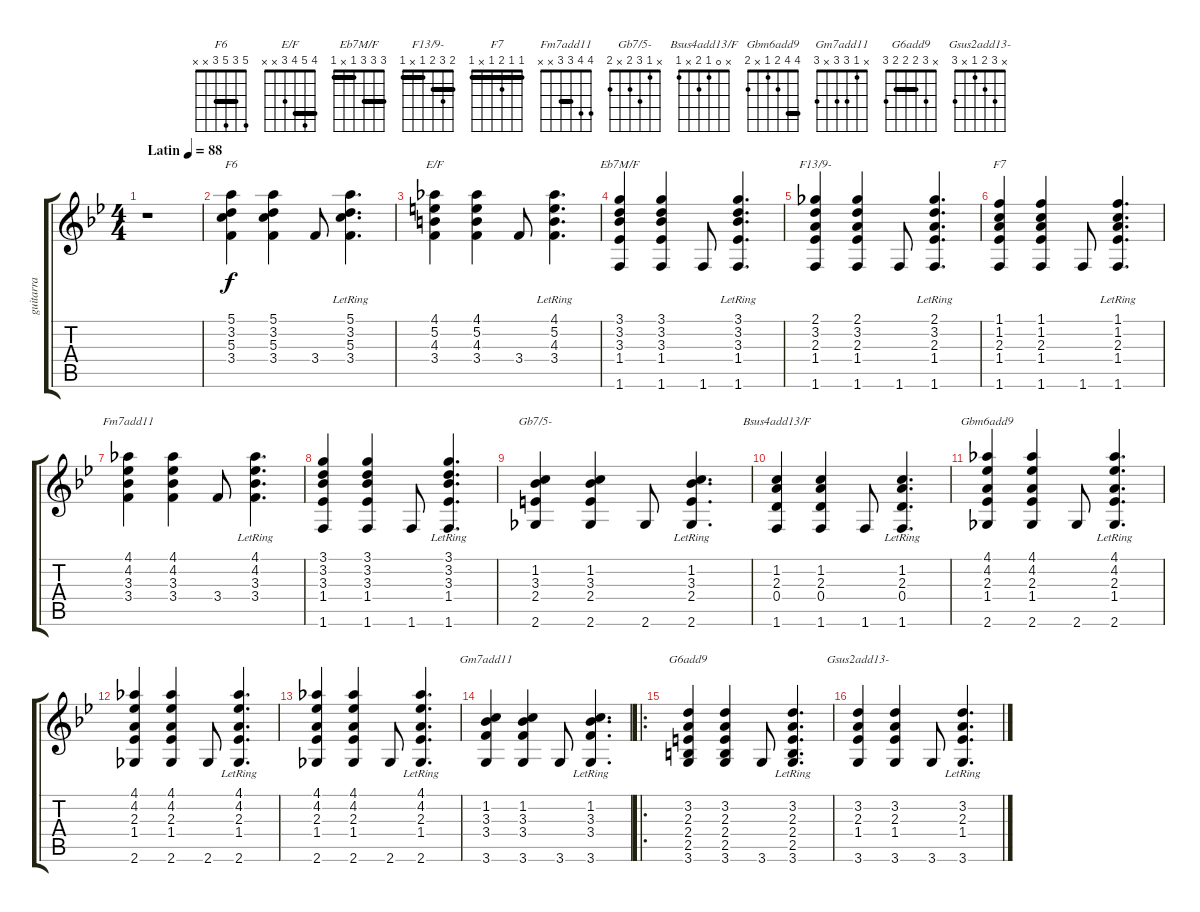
\track ("guitarra" "guitarra") {instrument acousticguitarsteel}
\staff {score tabs}
\tuning (E4 B3 G3 D3 A2 E2) {hide}
\chord ("F6" 5 3 5 3 x x) {barre 3}
\chord ("E/F" 4 5 4 3 x x) {barre 4}
\chord ("Eb7M/F" 3 3 3 1 x 1) {barre (1 3)}
\chord ("F13/9-" 2 3 2 1 x 1) {barre (1 2)}
\chord ("F7" 1 1 2 1 x 1) {barre 1}
\chord ("Fm7add11" 4 4 3 3 x x) {barre 3}
\chord ("Gb7/5-" x 1 3 2 x 2)
\chord ("Bsus4add13/F" x 0 1 2 x 1)
\chord ("Gbm6add9" 4 4 2 1 x 2) {barre 4}
\chord ("Gm7add11" x 1 3 3 x 3)
\chord ("G6add9" x 3 2 2 2 3) {barre 2}
\chord ("Gsus2add13-" x 3 2 1 x 3)
\ts (4 4)
\tempo (88 "Latin")
\clef g2
\ks bb
r.1{dy f instrument acousticguitarsteel} |
(5.1 3.2 5.3 3.4).4{ch "F6"} (5.1 3.2 5.3 3.4).4 3.4.8 (5.1{lr} 3.2{lr} 5.3{lr} 3.4{lr}).4{d} |
(4.1 5.2 4.3 3.4).4{ch "E/F"} (4.1 5.2 4.3 3.4).4 3.4.8 (4.1{lr} 5.2{lr} 4.3{lr} 3.4{lr}).4{d} |
(3.1 3.2 3.3 1.4 1.6).4{ch "Eb7M/F"} (3.1 3.2 3.3 1.4 1.6).4 1.6.8 (3.1{lr} 3.2{lr} 3.3{lr} 1.4{lr} 1.6{lr}).4{d} |
(2.1 3.2 2.3 1.4 1.6).4{ch "F13/9-"} (2.1 3.2 2.3 1.4 1.6).4 1.6.8 (2.1{lr} 3.2{lr} 2.3{lr} 1.4{lr} 1.6{lr}).4{d} |
(1.1 1.2 2.3 1.4 1.6).4{ch "F7"} (1.1 1.2 2.3 1.4 1.6).4 1.6.8 (1.1{lr} 1.2{lr} 2.3{lr} 1.4{lr} 1.6{lr}).4{d} |
(4.1 4.2 3.3 3.4).4{ch "Fm7add11"} (4.1 4.2 3.3 3.4).4 3.4.8 (4.1{lr} 4.2{lr} 3.3{lr} 3.4{lr}).4{d} |
(3.1 3.2 3.3 1.4 1.6).4 (3.1 3.2 3.3 1.4 1.6).4 1.6.8 (3.1{lr} 3.2{lr} 3.3{lr} 1.4{lr} 1.6{lr}).4{d} |
(1.2 3.3 2.4 2.6).4{ch "Gb7/5-"} (1.2 3.3 2.4 2.6).4 2.6.8 (1.2{lr} 3.3{lr} 2.4{lr} 2.6{lr}).4{d} |
(1.2 2.3 0.4 1.6).4{ch "Bsus4add13/F"} (1.2 2.3 0.4 1.6).4 1.6.8 (1.2{lr} 2.3{lr} 0.4{lr} 1.6{lr}).4{d} |
(4.1 4.2 2.3 1.4 2.6).4{ch "Gbm6add9"} (4.1 4.2 2.3 1.4 2.6).4 2.6.8 (4.1{lr} 4.2{lr} 2.3{lr} 1.4{lr} 2.6{lr}).4{d} |
(4.1 4.2 2.3 1.4 2.6).4 (4.1 4.2 2.3 1.4 2.6).4 2.6.8 (4.1{lr} 4.2{lr} 2.3{lr} 1.4{lr} 2.6{lr}).4{d} |
(4.1 4.2 2.3 1.4 2.6).4 (4.1 4.2 2.3 1.4 2.6).4 2.6.8 (4.1{lr} 4.2{lr} 2.3{lr} 1.4{lr} 2.6{lr}).4{d} |
(1.2 3.3 3.4 3.6).4{ch "Gm7add11"} (1.2 3.3 3.4 3.6).4 3.6.8 (1.2{lr} 3.3{lr} 3.4{lr} 3.6{lr}).4{d} |
\ro
(3.2 2.3 2.4 2.5 3.6).4{ch "G6add9"} (3.2 2.3 2.4 2.5 3.6).4 3.6.8 (3.2{lr} 2.3{lr} 2.4{lr} 2.5{lr} 3.6{lr}).4{d} |
(3.2 2.3 1.4 3.6).4{ch "Gsus2add13-"} (3.2 2.3 1.4 3.6).4 3.6.8 (3.2{lr} 2.3{lr} 1.4{lr} 3.6{lr}).4{d}
